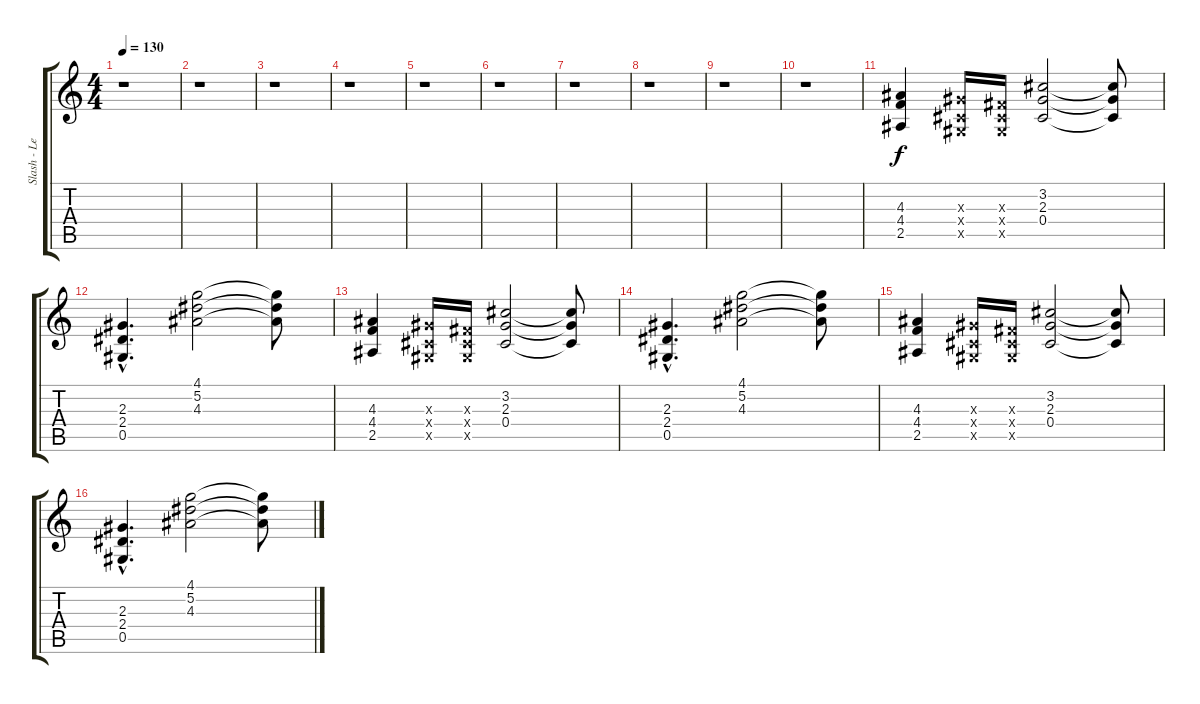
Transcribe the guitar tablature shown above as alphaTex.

\track ("Slash - Lead Guitar" "Slash - Le") {instrument distortionguitar}
\staff {score tabs}
\tuning (Eb4 Bb3 Gb3 Db3 Ab2 Eb2) {hide}
\ts (4 4)
\tempo 130
\clef g2
\ks c
r.1{dy f} |
r.1 |
r.1 |
r.1 |
r.1 |
r.1 |
r.1 |
r.1 |
r.1 |
r.1 |
(4.3 4.4 2.5).4 (2.3{x} 0.4{x} 0.5{x}).16 (0.3{x} 0.4{x} 0.5{x}).16 (3.2 2.3 0.4).2 (3.2{t} 2.3{t} 0.4{t}).8 |
(2.3{hac} 2.4{hac} 0.5{hac}).4{d} (4.1 5.2 4.3).2 (4.1{t} 5.2{t} 4.3{t}).8 |
(4.3 4.4 2.5).4 (2.3{x} 0.4{x} 0.5{x}).16 (0.3{x} 0.4{x} 0.5{x}).16 (3.2 2.3 0.4).2 (3.2{t} 2.3{t} 0.4{t}).8 |
(2.3{hac} 2.4{hac} 0.5{hac}).4{d} (4.1 5.2 4.3).2 (4.1{t} 5.2{t} 4.3{t}).8 |
(4.3 4.4 2.5).4 (2.3{x} 0.4{x} 0.5{x}).16 (0.3{x} 0.4{x} 0.5{x}).16 (3.2 2.3 0.4).2 (3.2{t} 2.3{t} 0.4{t}).8 |
(2.3{hac} 2.4{hac} 0.5{hac}).4{d} (4.1 5.2 4.3).2 (4.1{t} 5.2{t} 4.3{t}).8
